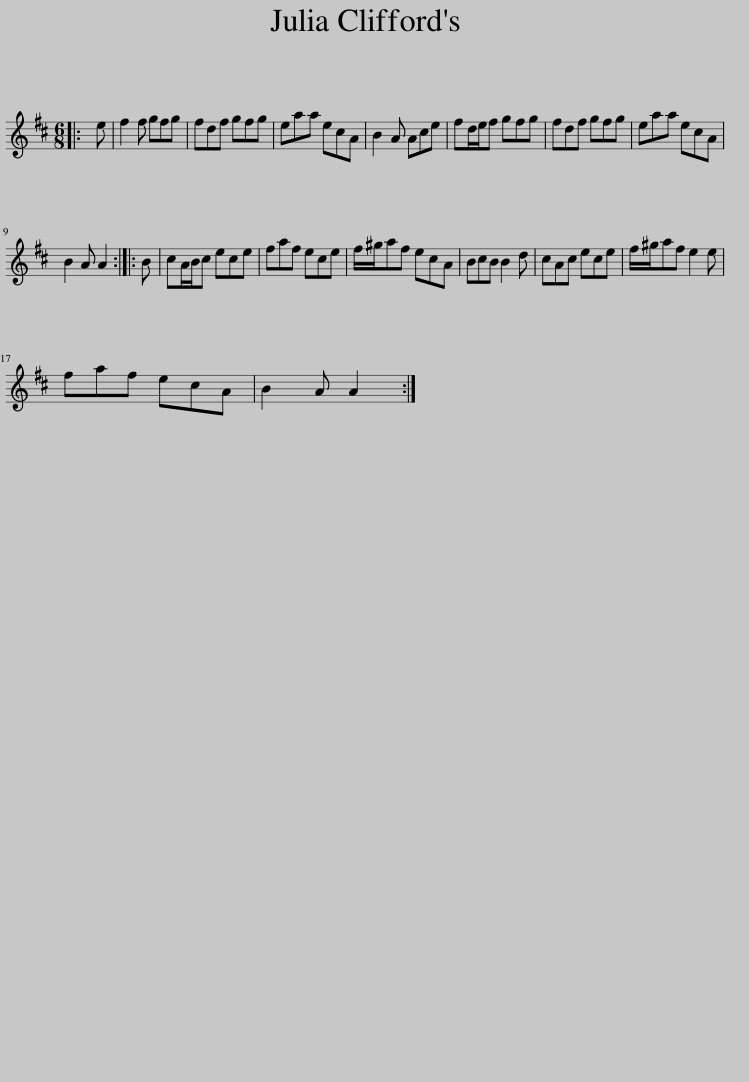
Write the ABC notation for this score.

X:1
L:1/8
M:6/8
I:linebreak $
K:D
V:1 treble
V:1
|: e | f2 f gfg | fdf gfg | eaa ecA | B2 A Ace | %5
 fd/e/f gfg | fdf gfg | eaa ecA |$ B2 A A2 :: B | %10
 cA/B/c ece | faf ece | f/^g/af ecA | BcB B2 d | cAc ece | %15
 f/^g/af e2 e |$ faf ecA | B2 A A2 :| %18
